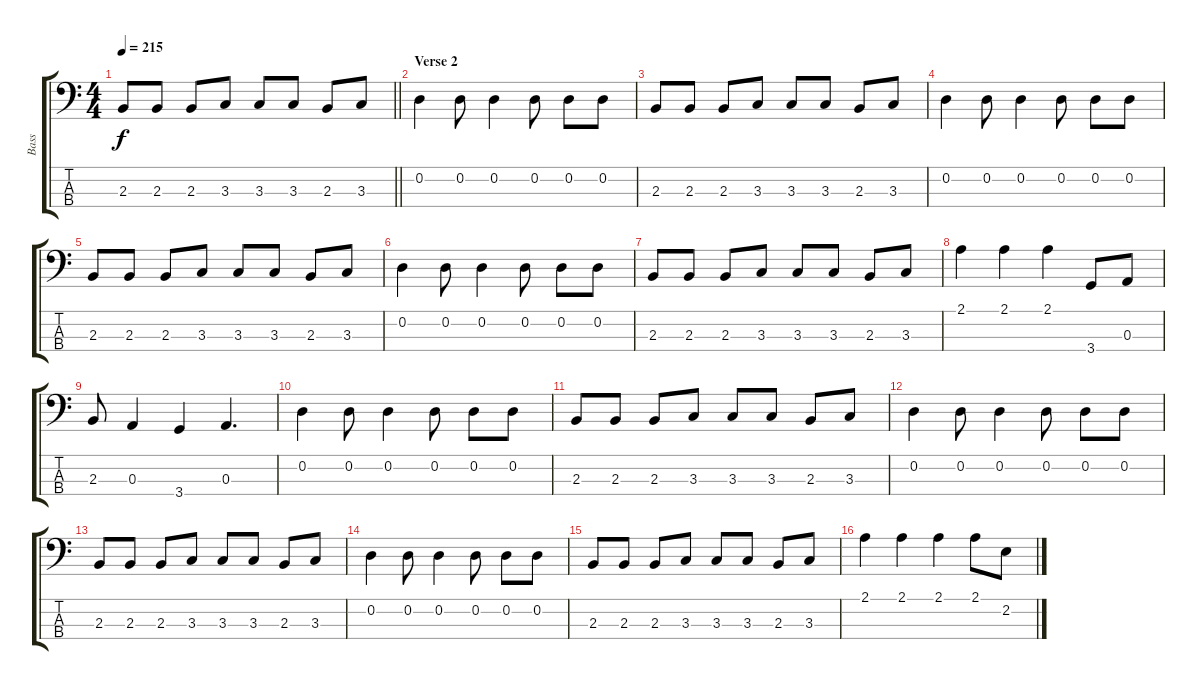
\track ("Bass" "Bass") {instrument electricbasspick}
\staff {score tabs}
\tuning (G2 D2 A1 E1) {hide}
\ts (4 4)
\tempo 215
\clef f4
\barLineRight lightlight
\ks c
2.3.8{dy f} 2.3.8 2.3.8 3.3.8 3.3.8 3.3.8 2.3.8 3.3.8 |
\section ("" "Verse 2")
0.2.4 0.2.8 0.2.4 0.2.8 0.2.8 0.2.8 |
2.3.8 2.3.8 2.3.8 3.3.8 3.3.8 3.3.8 2.3.8 3.3.8 |
0.2.4 0.2.8 0.2.4 0.2.8 0.2.8 0.2.8 |
2.3.8 2.3.8 2.3.8 3.3.8 3.3.8 3.3.8 2.3.8 3.3.8 |
0.2.4 0.2.8 0.2.4 0.2.8 0.2.8 0.2.8 |
2.3.8 2.3.8 2.3.8 3.3.8 3.3.8 3.3.8 2.3.8 3.3.8 |
2.1.4 2.1.4 2.1.4 3.4.8 0.3.8 |
2.3.8 0.3.4 3.4.4 0.3.4{d} |
0.2.4 0.2.8 0.2.4 0.2.8 0.2.8 0.2.8 |
2.3.8 2.3.8 2.3.8 3.3.8 3.3.8 3.3.8 2.3.8 3.3.8 |
0.2.4 0.2.8 0.2.4 0.2.8 0.2.8 0.2.8 |
2.3.8 2.3.8 2.3.8 3.3.8 3.3.8 3.3.8 2.3.8 3.3.8 |
0.2.4 0.2.8 0.2.4 0.2.8 0.2.8 0.2.8 |
2.3.8 2.3.8 2.3.8 3.3.8 3.3.8 3.3.8 2.3.8 3.3.8 |
2.1.4 2.1.4 2.1.4 2.1.8 2.2.8
